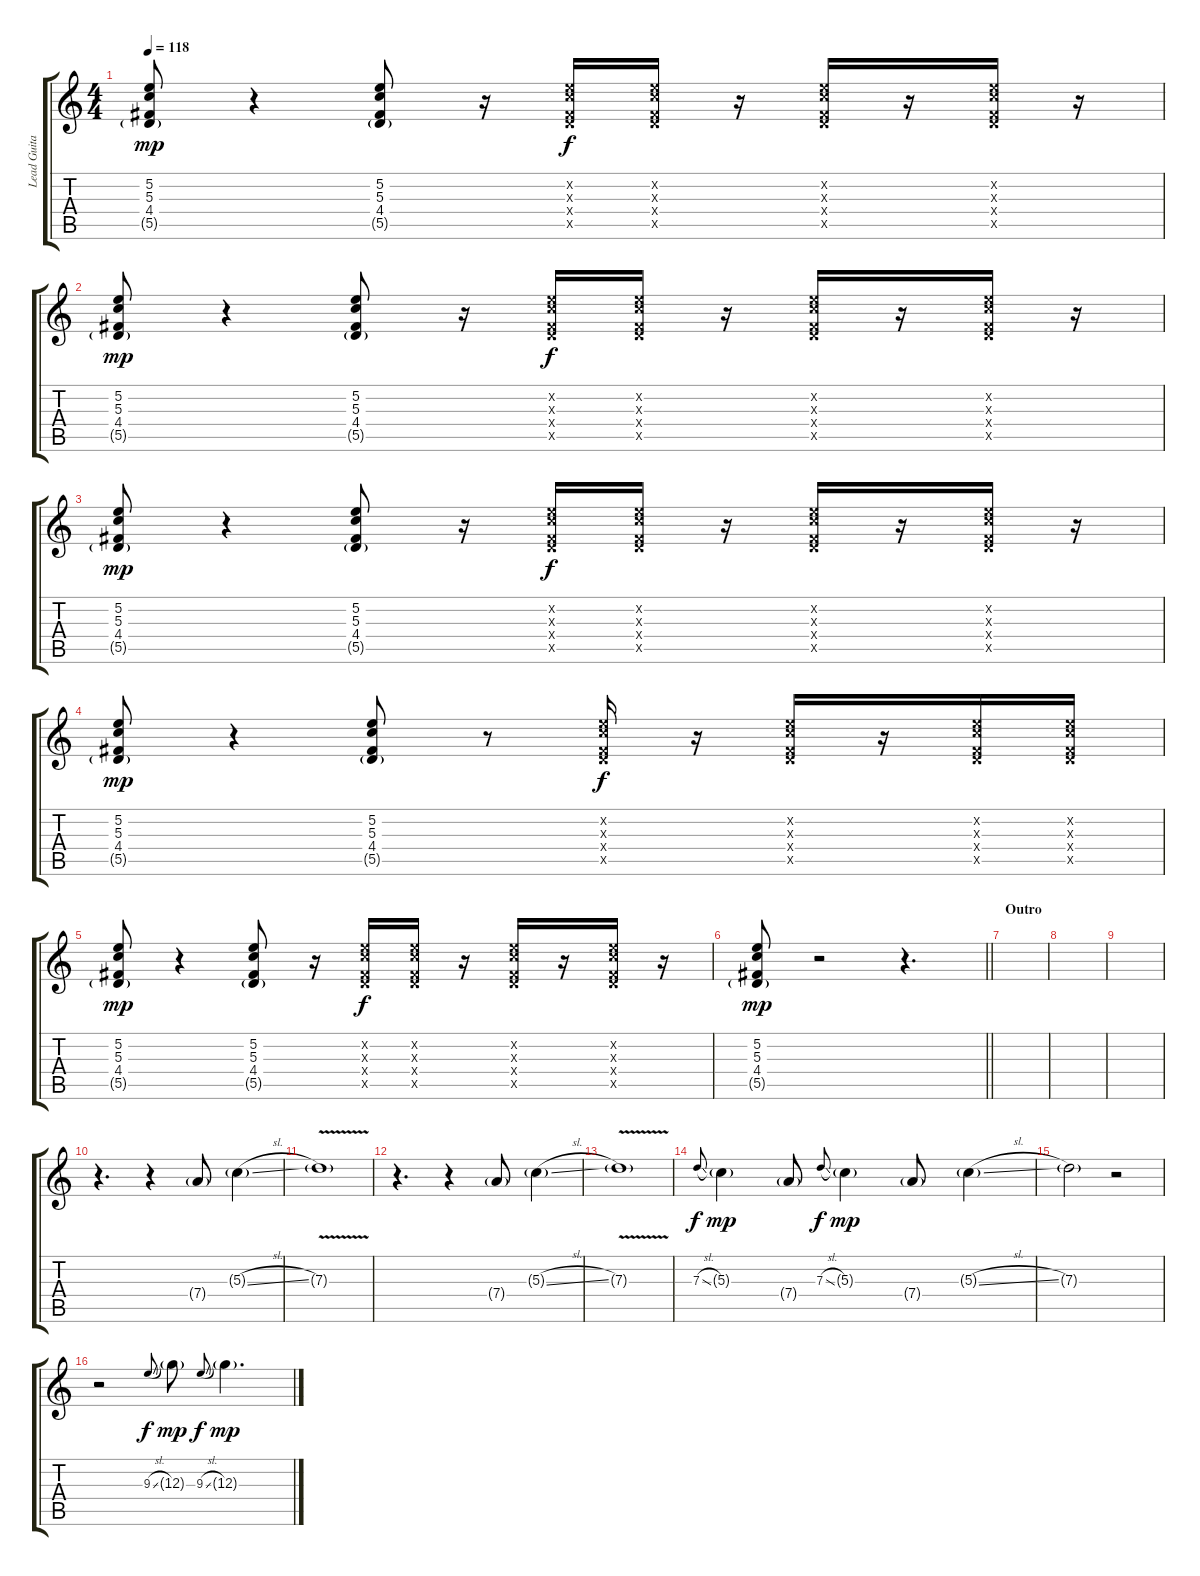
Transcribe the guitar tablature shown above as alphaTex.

\track ("Lead Guitar 1 " "Lead Guita") {instrument overdrivenguitar}
\staff {score tabs}
\tuning (E4 B3 G3 D3 A2 E2) {hide}
\ts (4 4)
\tempo 118
\clef g2
\ks c
(5.2 5.3 4.4 5.5{g}).8{dy mp} r.4 (5.2 5.3 4.4 5.5{g}).8 r.16 (5.2{x} 5.3{x} 4.4{x} 5.5{x}).16{dy f} (5.2{x} 5.3{x} 4.4{x} 5.5{x}).16 r.16 (5.2{x} 5.3{x} 4.4{x} 5.5{x}).16 r.16 (5.2{x} 5.3{x} 4.4{x} 5.5{x}).16 r.16 |
(5.2 5.3 4.4 5.5{g}).8{dy mp} r.4 (5.2 5.3 4.4 5.5{g}).8 r.16 (5.2{x} 5.3{x} 4.4{x} 5.5{x}).16{dy f} (5.2{x} 5.3{x} 4.4{x} 5.5{x}).16 r.16 (5.2{x} 5.3{x} 4.4{x} 5.5{x}).16 r.16 (5.2{x} 5.3{x} 4.4{x} 5.5{x}).16 r.16 |
(5.2 5.3 4.4 5.5{g}).8{dy mp} r.4 (5.2 5.3 4.4 5.5{g}).8 r.16 (5.2{x} 5.3{x} 4.4{x} 5.5{x}).16{dy f} (5.2{x} 5.3{x} 4.4{x} 5.5{x}).16 r.16 (5.2{x} 5.3{x} 4.4{x} 5.5{x}).16 r.16 (5.2{x} 5.3{x} 4.4{x} 5.5{x}).16 r.16 |
(5.2 5.3 4.4 5.5{g}).8{dy mp} r.4 (5.2 5.3 4.4 5.5{g}).8 r.8 (5.2{x} 5.3{x} 4.4{x} 5.5{x}).16{dy f} r.16 (5.2{x} 5.3{x} 4.4{x} 5.5{x}).16 r.16 (5.2{x} 5.3{x} 4.4{x} 5.5{x}).16 (5.2{x} 5.3{x} 4.4{x} 5.5{x}).16 |
(5.2 5.3 4.4 5.5{g}).8{dy mp} r.4 (5.2 5.3 4.4 5.5{g}).8 r.16 (5.2{x} 5.3{x} 4.4{x} 5.5{x}).16{dy f} (5.2{x} 5.3{x} 4.4{x} 5.5{x}).16 r.16 (5.2{x} 5.3{x} 4.4{x} 5.5{x}).16 r.16 (5.2{x} 5.3{x} 4.4{x} 5.5{x}).16 r.16 |
\barLineRight lightlight
(5.2 5.3 4.4 5.5{g}).8{dy mp} r.2 r.4{d} |
\section ("" "Outro")
|
|
|
r.4{d} r.4 7.4{g}.8 5.3{sl g}.4 |
7.3{v g}.1 |
r.4{d} r.4 7.4{g}.8 5.3{sl g}.4 |
7.3{v g}.1 |
7.3{sl}.8{gr onbeat dy f} 5.3{g}.4{dy mp} 7.4{g}.8 7.3{sl}.8{gr onbeat dy f} 5.3{g}.4{dy mp} 7.4{g}.8 5.3{sl g}.4 |
7.3{g}.2 r.2 |
r.2 9.3{sl}.8{gr onbeat dy f} 12.3{g}.8{dy mp} 9.3{sl}.8{gr onbeat dy f} 12.3{g}.4{d dy mp}
